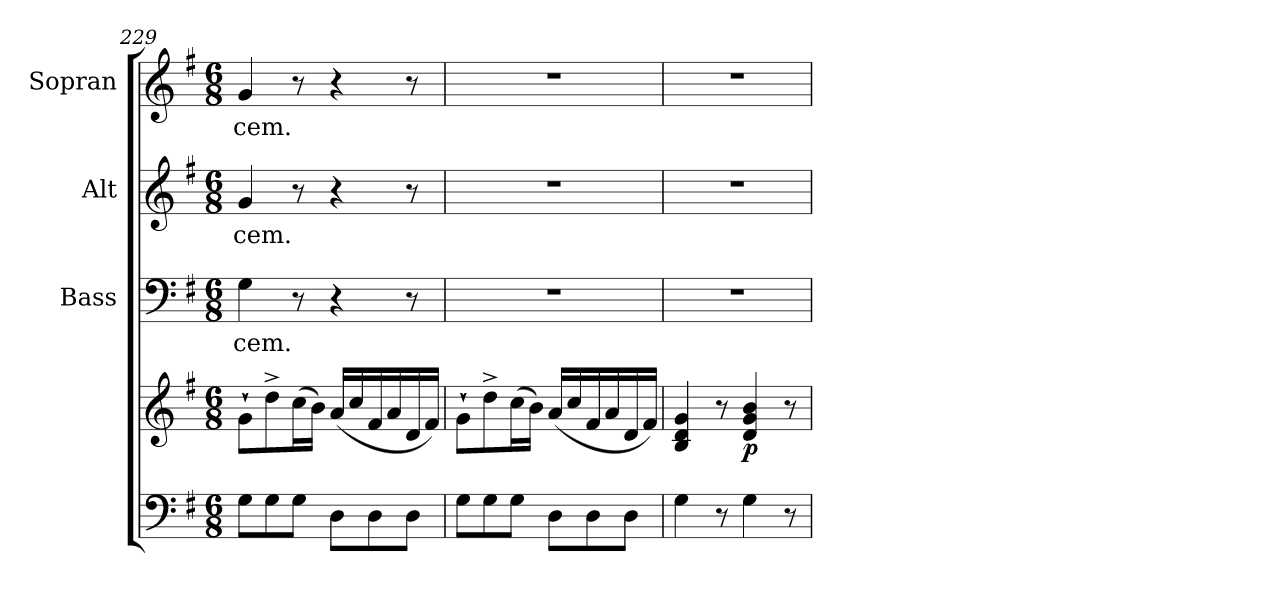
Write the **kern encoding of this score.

**kern	**kern	**dynam	**kern	**text	**kern	**text	**kern	**text
*part4	*part4	*part4	*part3	*part3	*part2	*part2	*part1	*part1
*staff5	*staff4	*staff4/5	*staff3	*staff3	*staff2	*staff2	*staff1	*staff1
*	*	*	*I"Bass	*	*I"Alt	*	*I"Sopran	*
*	*	*	*I'B.	*	*I'A.	*	*I'S.	*
*clefF4	*clefG2	*	*clefF4	*	*clefG2	*	*clefG2	*
*k[f#]	*k[f#]	*	*k[f#]	*	*k[f#]	*	*k[f#]	*
*G:	*G:	*	*G:	*	*G:	*	*G:	*
*M6/8	*M6/8	*	*M6/8	*	*M6/8	*	*M6/8	*
=229	=229	=229	=229	=229	=229	=229	=229	=229
!	!	!	!	!LO:LY:b	!	!LO:LY:b	!	!LO:LY:b
8G\L	8g`>\L	.	4G\	-cem.	4g/	-cem.	4g/	-cem.
8G\	8dd^>\	.	.	.	.	.	.	.
8G\J	(>16cc\L	.	8r	.	8r	.	8r	.
.	16b\JJ)	.	.	.	.	.	.	.
8D\L	(<16a/LL	.	4r	.	4r	.	4r	.
.	16cc/	.	.	.	.	.	.	.
8D\	16f#/	.	.	.	.	.	.	.
.	16a/	.	.	.	.	.	.	.
8D\J	16d/	.	8r	.	8r	.	8r	.
.	16f#/JJ)	.	.	.	.	.	.	.
=230	=230	=230	=230	=230	=230	=230	=230	=230
8G\L	8g`>\L	.	2.r	.	2.r	.	2.r	.
8G\	8dd^>\	.	.	.	.	.	.	.
8G\J	(>16cc\L	.	.	.	.	.	.	.
.	16b\JJ)	.	.	.	.	.	.	.
8D\L	(<16a/LL	.	.	.	.	.	.	.
.	16cc/	.	.	.	.	.	.	.
8D\	16f#/	.	.	.	.	.	.	.
.	16a/	.	.	.	.	.	.	.
8D\J	16d/	.	.	.	.	.	.	.
.	16f#/JJ)	.	.	.	.	.	.	.
=231	=231	=231	=231	=231	=231	=231	=231	=231
4G\	4B/ 4d/ 4g/	.	2.r	.	2.r	.	2.r	.
8r	8r	.	.	.	.	.	.	.
!	!	!LO:DY:b	!	!	!	!	!	!
4G\	4d/ 4g/ 4b/	p	.	.	.	.	.	.
8r	8r	.	.	.	.	.	.	.
=	=	=	=	=	=	=	=	=
*-	*-	*-	*-	*-	*-	*-	*-	*-
